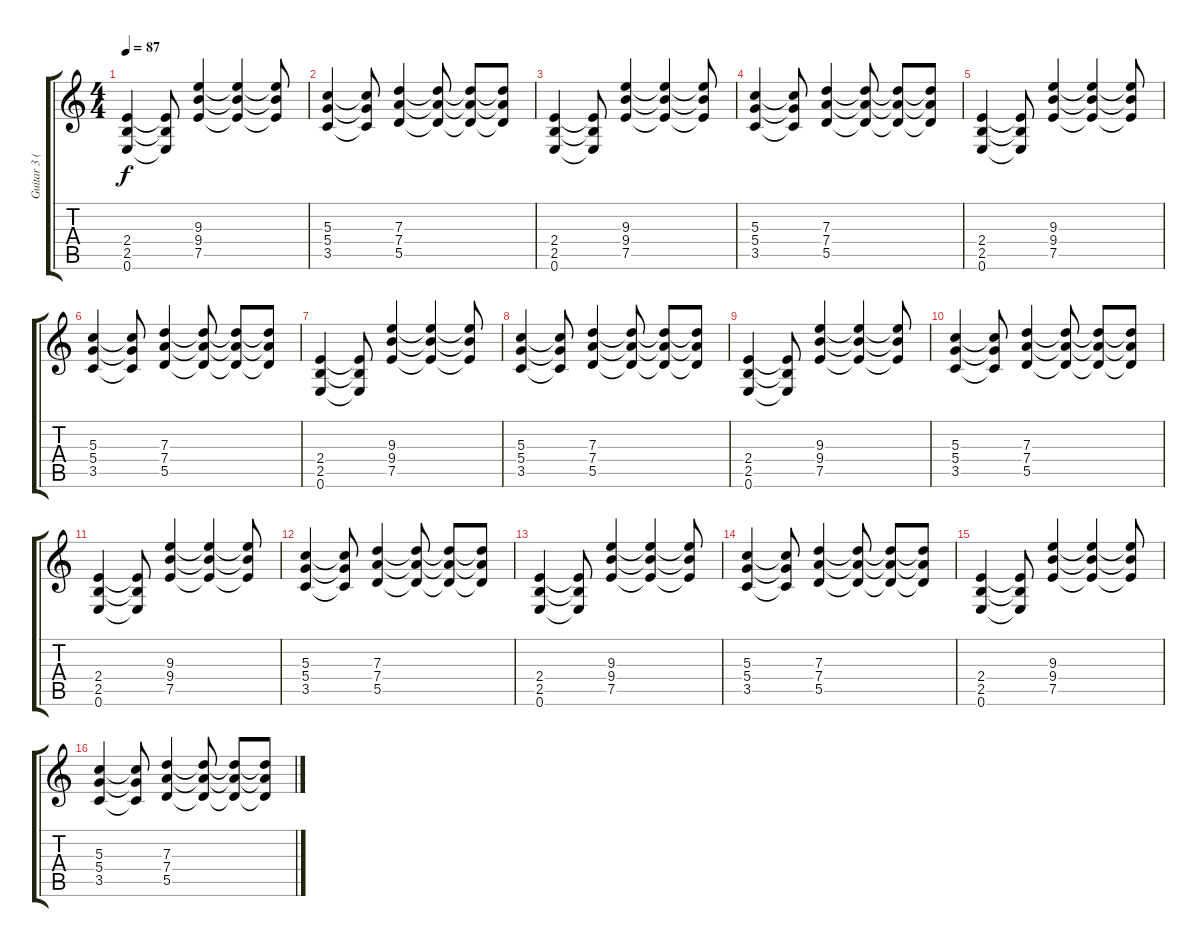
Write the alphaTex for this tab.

\track ("Guitar 3 (distortion)" "Guitar 3 (") {instrument distortionguitar}
\staff {score tabs}
\tuning (E4 B3 G3 D3 A2 E2) {hide}
\ts (4 4)
\tempo 87
\clef g2
\ks c
(2.4 2.5 0.6).4{dy f} (2.4{t} 2.5{t} 0.6{t}).8 (9.3 9.4 7.5).4 (9.3{t} 9.4{t} 7.5{t}).4 (9.3{t} 9.4{t} 7.5{t}).8 |
(5.3 5.4 3.5).4 (5.3{t} 5.4{t} 3.5{t}).8 (7.3 7.4 5.5).4 (7.3{t} 7.4{t} 5.5{t}).8 (7.3{t} 7.4{t} 5.5{t}).8 (7.3{t} 7.4{t} 5.5{t}).8 |
(2.4 2.5 0.6).4 (2.4{t} 2.5{t} 0.6{t}).8 (9.3 9.4 7.5).4 (9.3{t} 9.4{t} 7.5{t}).4 (9.3{t} 9.4{t} 7.5{t}).8 |
(5.3 5.4 3.5).4 (5.3{t} 5.4{t} 3.5{t}).8 (7.3 7.4 5.5).4 (7.3{t} 7.4{t} 5.5{t}).8 (7.3{t} 7.4{t} 5.5{t}).8 (7.3{t} 7.4{t} 5.5{t}).8 |
(2.4 2.5 0.6).4 (2.4{t} 2.5{t} 0.6{t}).8 (9.3 9.4 7.5).4 (9.3{t} 9.4{t} 7.5{t}).4 (9.3{t} 9.4{t} 7.5{t}).8 |
(5.3 5.4 3.5).4 (5.3{t} 5.4{t} 3.5{t}).8 (7.3 7.4 5.5).4 (7.3{t} 7.4{t} 5.5{t}).8 (7.3{t} 7.4{t} 5.5{t}).8 (7.3{t} 7.4{t} 5.5{t}).8 |
(2.4 2.5 0.6).4 (2.4{t} 2.5{t} 0.6{t}).8 (9.3 9.4 7.5).4 (9.3{t} 9.4{t} 7.5{t}).4 (9.3{t} 9.4{t} 7.5{t}).8 |
(5.3 5.4 3.5).4 (5.3{t} 5.4{t} 3.5{t}).8 (7.3 7.4 5.5).4 (7.3{t} 7.4{t} 5.5{t}).8 (7.3{t} 7.4{t} 5.5{t}).8 (7.3{t} 7.4{t} 5.5{t}).8 |
(2.4 2.5 0.6).4 (2.4{t} 2.5{t} 0.6{t}).8 (9.3 9.4 7.5).4 (9.3{t} 9.4{t} 7.5{t}).4 (9.3{t} 9.4{t} 7.5{t}).8 |
(5.3 5.4 3.5).4 (5.3{t} 5.4{t} 3.5{t}).8 (7.3 7.4 5.5).4 (7.3{t} 7.4{t} 5.5{t}).8 (7.3{t} 7.4{t} 5.5{t}).8 (7.3{t} 7.4{t} 5.5{t}).8 |
(2.4 2.5 0.6).4 (2.4{t} 2.5{t} 0.6{t}).8 (9.3 9.4 7.5).4 (9.3{t} 9.4{t} 7.5{t}).4 (9.3{t} 9.4{t} 7.5{t}).8 |
(5.3 5.4 3.5).4 (5.3{t} 5.4{t} 3.5{t}).8 (7.3 7.4 5.5).4 (7.3{t} 7.4{t} 5.5{t}).8 (7.3{t} 7.4{t} 5.5{t}).8 (7.3{t} 7.4{t} 5.5{t}).8 |
(2.4 2.5 0.6).4 (2.4{t} 2.5{t} 0.6{t}).8 (9.3 9.4 7.5).4 (9.3{t} 9.4{t} 7.5{t}).4 (9.3{t} 9.4{t} 7.5{t}).8 |
(5.3 5.4 3.5).4 (5.3{t} 5.4{t} 3.5{t}).8 (7.3 7.4 5.5).4 (7.3{t} 7.4{t} 5.5{t}).8 (7.3{t} 7.4{t} 5.5{t}).8 (7.3{t} 7.4{t} 5.5{t}).8 |
(2.4 2.5 0.6).4 (2.4{t} 2.5{t} 0.6{t}).8 (9.3 9.4 7.5).4 (9.3{t} 9.4{t} 7.5{t}).4 (9.3{t} 9.4{t} 7.5{t}).8 |
(5.3 5.4 3.5).4 (5.3{t} 5.4{t} 3.5{t}).8 (7.3 7.4 5.5).4 (7.3{t} 7.4{t} 5.5{t}).8 (7.3{t} 7.4{t} 5.5{t}).8 (7.3{t} 7.4{t} 5.5{t}).8
